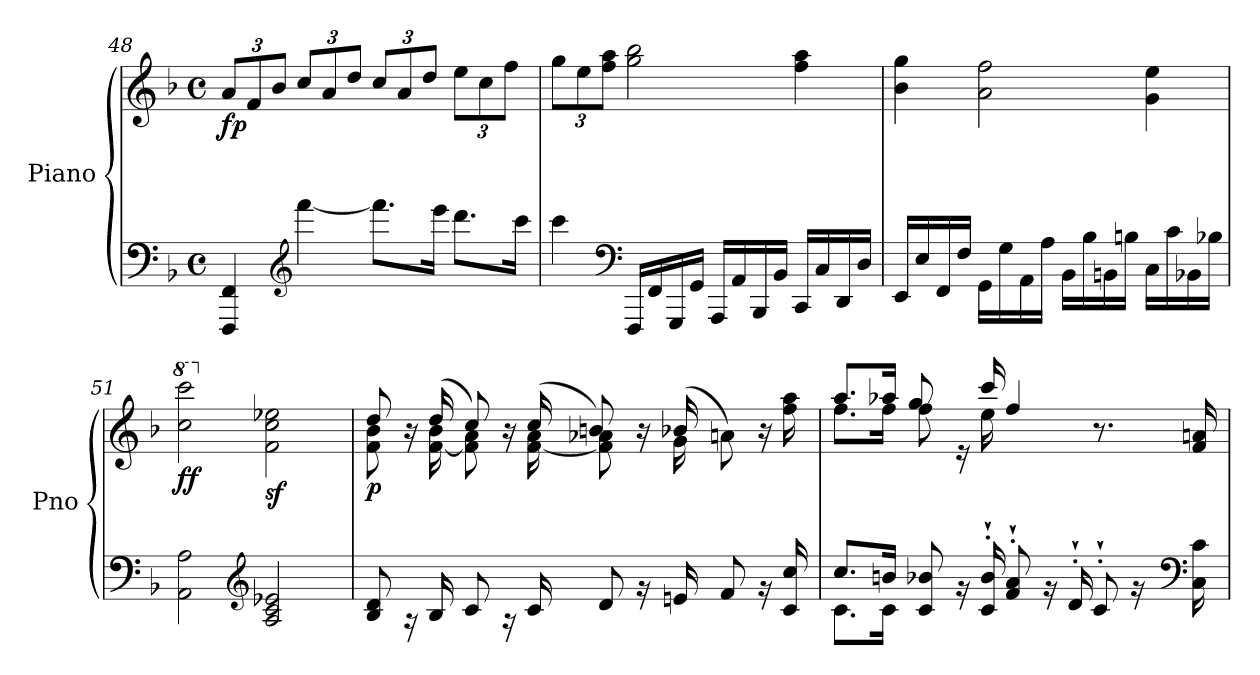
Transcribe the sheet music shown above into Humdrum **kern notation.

**kern	**kern	**dynam
*part1	*part1	*part1
*staff2	*staff1	*staff1/2
*I"Piano	*	*
*I'Pno	*	*
*clefF4	*clefG2	*
*k[b-]	*k[b-]	*
*M4/4	*M4/4	*
*met(c)	*met(c)	*
=48	=48	=48
*^	*	*
*	*	*Xbrackettup	*
!	!	!	!LO:DY:b
1ryy	4FFF/ 4FF/	12a/L	fp
.	.	12f/	.
.	.	12b-/J	.
*clefG2	*	*	*
!	!	!	!LO:DY:b=2
.	[4fff\	12cc/L	other-dynamics
.	.	12a/	.
.	.	12dd/J	.
.	8.fff\L]	12cc/L	.
.	.	12a/	.
.	.	12dd/J	.
.	16eee\Jk	.	.
.	8.ddd\L	12ee\L	.
.	.	12cc\	.
.	.	12ff\J	.
.	16ccc\Jk	.	.
!!LO:LB:g=z
=49	=49	=49	=49
1ryy	4ccc\	12gg\L	.
.	.	12ee\	.
.	.	12ff\ 12aa\J	.
*clefF4	*	*	*
!	!	!	!LO:DY:b
.	16FFF/LL	2gg\ 2bb-\	other-dynamics
.	16FF/	.	.
.	16GGG/	.	.
.	16GG/JJ	.	.
.	16AAA/LL	.	.
.	16AA/	.	.
.	16BBB-/	.	.
.	16BB-/JJ	.	.
.	16CC/LL	4ff\ 4aa\	.
.	16C/	.	.
.	16DD/	.	.
.	16D/JJ	.	.
!!LO:PB:g=z
=50	=50	=50	=50
1ryy	16EE/LL	4b-\ 4gg\	.
.	16E/	.	.
.	16FF/	.	.
.	16F/JJ	.	.
.	16GG\LL	2a\ 2ff\	.
.	16G\	.	.
.	16AA\	.	.
.	16A\JJ	.	.
.	16BB-\LL	.	.
.	16B-\	.	.
.	16BBn\	.	.
.	16Bn\JJ	.	.
.	16C\LL	4g\ 4ee\	.
.	16c\	.	.
.	16BB-X\	.	.
.	16B-X\JJ	.	.
=51	=51	=51	=51
*	*	*8va	*
!	!	!	!LO:DY:b
1ryy	2AA\ 2A\	2ccc\ 2cccc\	ff
*clefG2	*	*	*
*	*	*X8va	*
!	!	!	!LO:DY:a=2
.	2A/ 2c/ 2e-X/	2f\ 2cc\ 2ee-X\	sf
=52	=52	=52	=52
*	*^	*^	*
*	*	*	*	*^	*
!	!	!	!	!	!	!LO:DY:b
1ryy	8ryy	8B-/ 8d/	8ryy	8f\ 8b-\	8dd/	p
.	16rA	16ryy	16r	16ryy	16ryy	.
.	16ryy	16B-/	16ryy	[16f\ 16b-\	(>16dd/	.
.	8ryy	8c/	8ryy	8f\] 8a\	8cc/)	.
.	16rA	16ryy	16r	16ryy	16ryy	.
.	16ryy	16c/	16ryy	[16f\ 16a\	(>16cc/	.
.	8ryy	8d/	8ryy	8f\] 8a-X\	8bn/)	.
.	16r	16ryy	16r	16ryy	16ryy	.
.	16ryy	16en/	16ryy	16g\	(>16b-X/	.
.	8ryy	8f/	8ryy	4ryy	8an\)	.
.	16r	16ryy	16r	.	16ryy	.
.	16ryy	16c/ 16cc/	16ryy	.	16ff\ 16aa\	.
!!LO:PB:g=z	!!	!!
=53	=53	=53	=53	=53	=53	=53
1ryy	8.c\L	8.cc/L	4ryy	8.ff\L	8.aa/L	.
.	16c\Jk	16bn/Jk	.	16ff\Jk	16aa-X/Jk	.
.	8ryy	8c/ 8b-X/	8ryy	8ff\	8gg/	.
.	16r	16ryy	16re	16ryy	16ryy	.
.	16ryy	16c/'` 16b-/'`	16ryy	16ee\	16ccc/	.
.	8ryy	8f/'` 8a/'`	4ff/	2ryy	2ryy	.
.	16r	16ryy	.	.	.	.
.	16ryy	16d'`/	.	.	.	.
.	8ryy	8c'`/	8.r	.	.	.
.	16r	8ryy	.	.	.	.
*clefF4	*	*	*	*	*	*
.	16C\ 16c\	.	16f/ 16an/	.	.	.
*v	*v	*v	*	*	*	*
*	*v	*v	*v	*
=	=	=
*-	*-	*-
